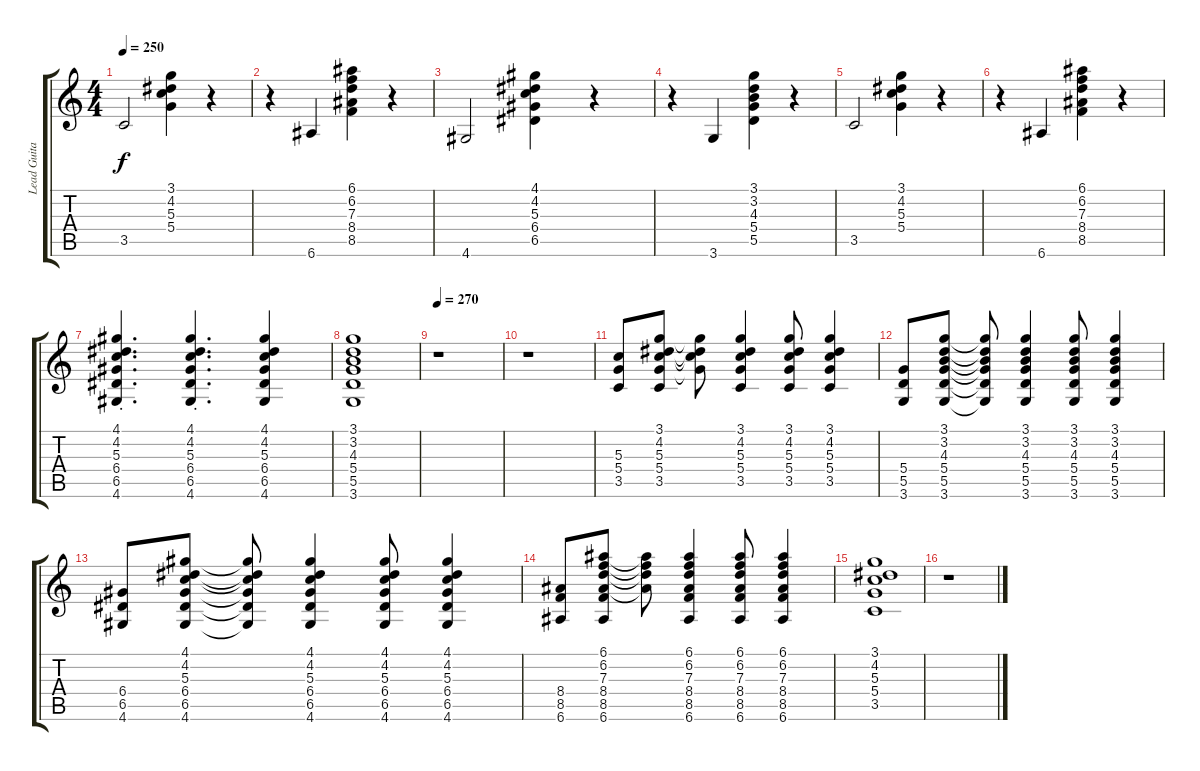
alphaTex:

\track ("Lead Guitar (Everything Went Numb)" "Lead Guita") {instrument distortionguitar}
\staff {score tabs}
\tuning (E4 B3 G3 D3 A2 E2) {hide}
\ts (4 4)
\tempo 250
\clef g2
\ks c
3.5.2{dy f instrument acousticguitarsteel} (3.1 4.2 5.3 5.4).4 r.4 |
r.4 6.6.4 (6.1 6.2 7.3 8.4 8.5).4 r.4 |
4.6.2 (4.1 4.2 5.3 6.4 6.5).4 r.4 |
r.4 3.6.4 (3.1 3.2 4.3 5.4 5.5).4 r.4 |
3.5.2 (3.1 4.2 5.3 5.4).4 r.4 |
r.4 6.6.4 (6.1 6.2 7.3 8.4 8.5).4 r.4 |
(4.1{st} 4.2{st} 5.3{st} 6.4{st} 6.5{st} 4.6{st}).4{d} (4.1{st} 4.2{st} 5.3{st} 6.4{st} 6.5{st} 4.6{st}).4{d} (4.1 4.2 5.3 6.4 6.5 4.6).4 |
(3.1 3.2 4.3 5.4 5.5 3.6).1 |
\tempo 270
r.1 |
r.1 |
(5.3 5.4 3.5).8{instrument electricguitarclean} (3.1 4.2 5.3 5.4 3.5).8 (3.1{t} 4.2{t} 5.3{t} 5.4{t}).8 (3.1 4.2 5.3 5.4 3.5).4 (3.1 4.2 5.3 5.4 3.5).8 (3.1 4.2 5.3 5.4 3.5).4 |
(5.4 5.5 3.6).8 (3.1 3.2 4.3 5.4 5.5 3.6).8 (3.1{t} 3.2{t} 4.3{t} 5.4{t} 5.5{t} 3.6{t}).8 (3.1 3.2 4.3 5.4 5.5 3.6).4 (3.1 3.2 4.3 5.4 5.5 3.6).8 (3.1 3.2 4.3 5.4 5.5 3.6).4 |
(6.4 6.5 4.6).8 (4.1 4.2 5.3 6.4 6.5 4.6).8 (4.1{t} 4.2{t} 5.3{t} 6.4{t} 6.5{t} 4.6{t}).8 (4.1 4.2 5.3 6.4 6.5 4.6).4 (4.1 4.2 5.3 6.4 6.5 4.6).8 (4.1 4.2 5.3 6.4 6.5 4.6).4 |
(8.4 8.5 6.6).8 (6.1 6.2 7.3 8.4 8.5 6.6).8 (6.1{t} 6.2{t} 7.3{t} 8.4{t}).8 (6.1 6.2 7.3 8.4 8.5 6.6).4 (6.1 6.2 7.3 8.4 8.5 6.6).8 (6.1 6.2 7.3 8.4 8.5 6.6).4 |
(3.1 4.2 5.3 5.4 3.5).1 |
r.1
